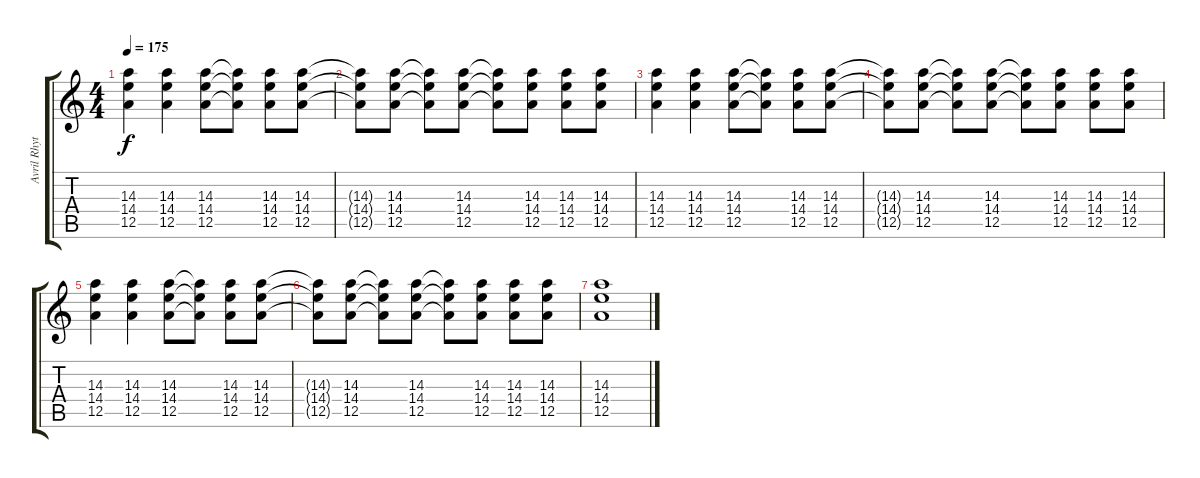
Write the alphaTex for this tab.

\track ("Avril Rhythm 2" "Avril Rhyt") {instrument distortionguitar}
\staff {score tabs}
\tuning (E4 B3 G3 D3 A2 E2) {hide}
\ts (4 4)
\tempo 175
\clef g2
\ks c
(14.3 14.4 12.5).4{dy f} (14.3 14.4 12.5).4 (14.3 14.4 12.5).8 (14.3{t} 14.4{t} 12.5{t}).8 (14.3 14.4 12.5).8 (14.3 14.4 12.5).8 |
(14.3{t} 14.4{t} 12.5{t}).8 (14.3 14.4 12.5).8 (14.3{t} 14.4{t} 12.5{t}).8 (14.3 14.4 12.5).8 (14.3{t} 14.4{t} 12.5{t}).8 (14.3 14.4 12.5).8 (14.3 14.4 12.5).8 (14.3 14.4 12.5).8 |
(14.3 14.4 12.5).4 (14.3 14.4 12.5).4 (14.3 14.4 12.5).8 (14.3{t} 14.4{t} 12.5{t}).8 (14.3 14.4 12.5).8 (14.3 14.4 12.5).8 |
(14.3{t} 14.4{t} 12.5{t}).8 (14.3 14.4 12.5).8 (14.3{t} 14.4{t} 12.5{t}).8 (14.3 14.4 12.5).8 (14.3{t} 14.4{t} 12.5{t}).8 (14.3 14.4 12.5).8 (14.3 14.4 12.5).8 (14.3 14.4 12.5).8 |
(14.3 14.4 12.5).4 (14.3 14.4 12.5).4 (14.3 14.4 12.5).8 (14.3{t} 14.4{t} 12.5{t}).8 (14.3 14.4 12.5).8 (14.3 14.4 12.5).8 |
(14.3{t} 14.4{t} 12.5{t}).8 (14.3 14.4 12.5).8 (14.3{t} 14.4{t} 12.5{t}).8 (14.3 14.4 12.5).8 (14.3{t} 14.4{t} 12.5{t}).8 (14.3 14.4 12.5).8 (14.3 14.4 12.5).8 (14.3 14.4 12.5).8 |
(14.3 14.4 12.5).1
